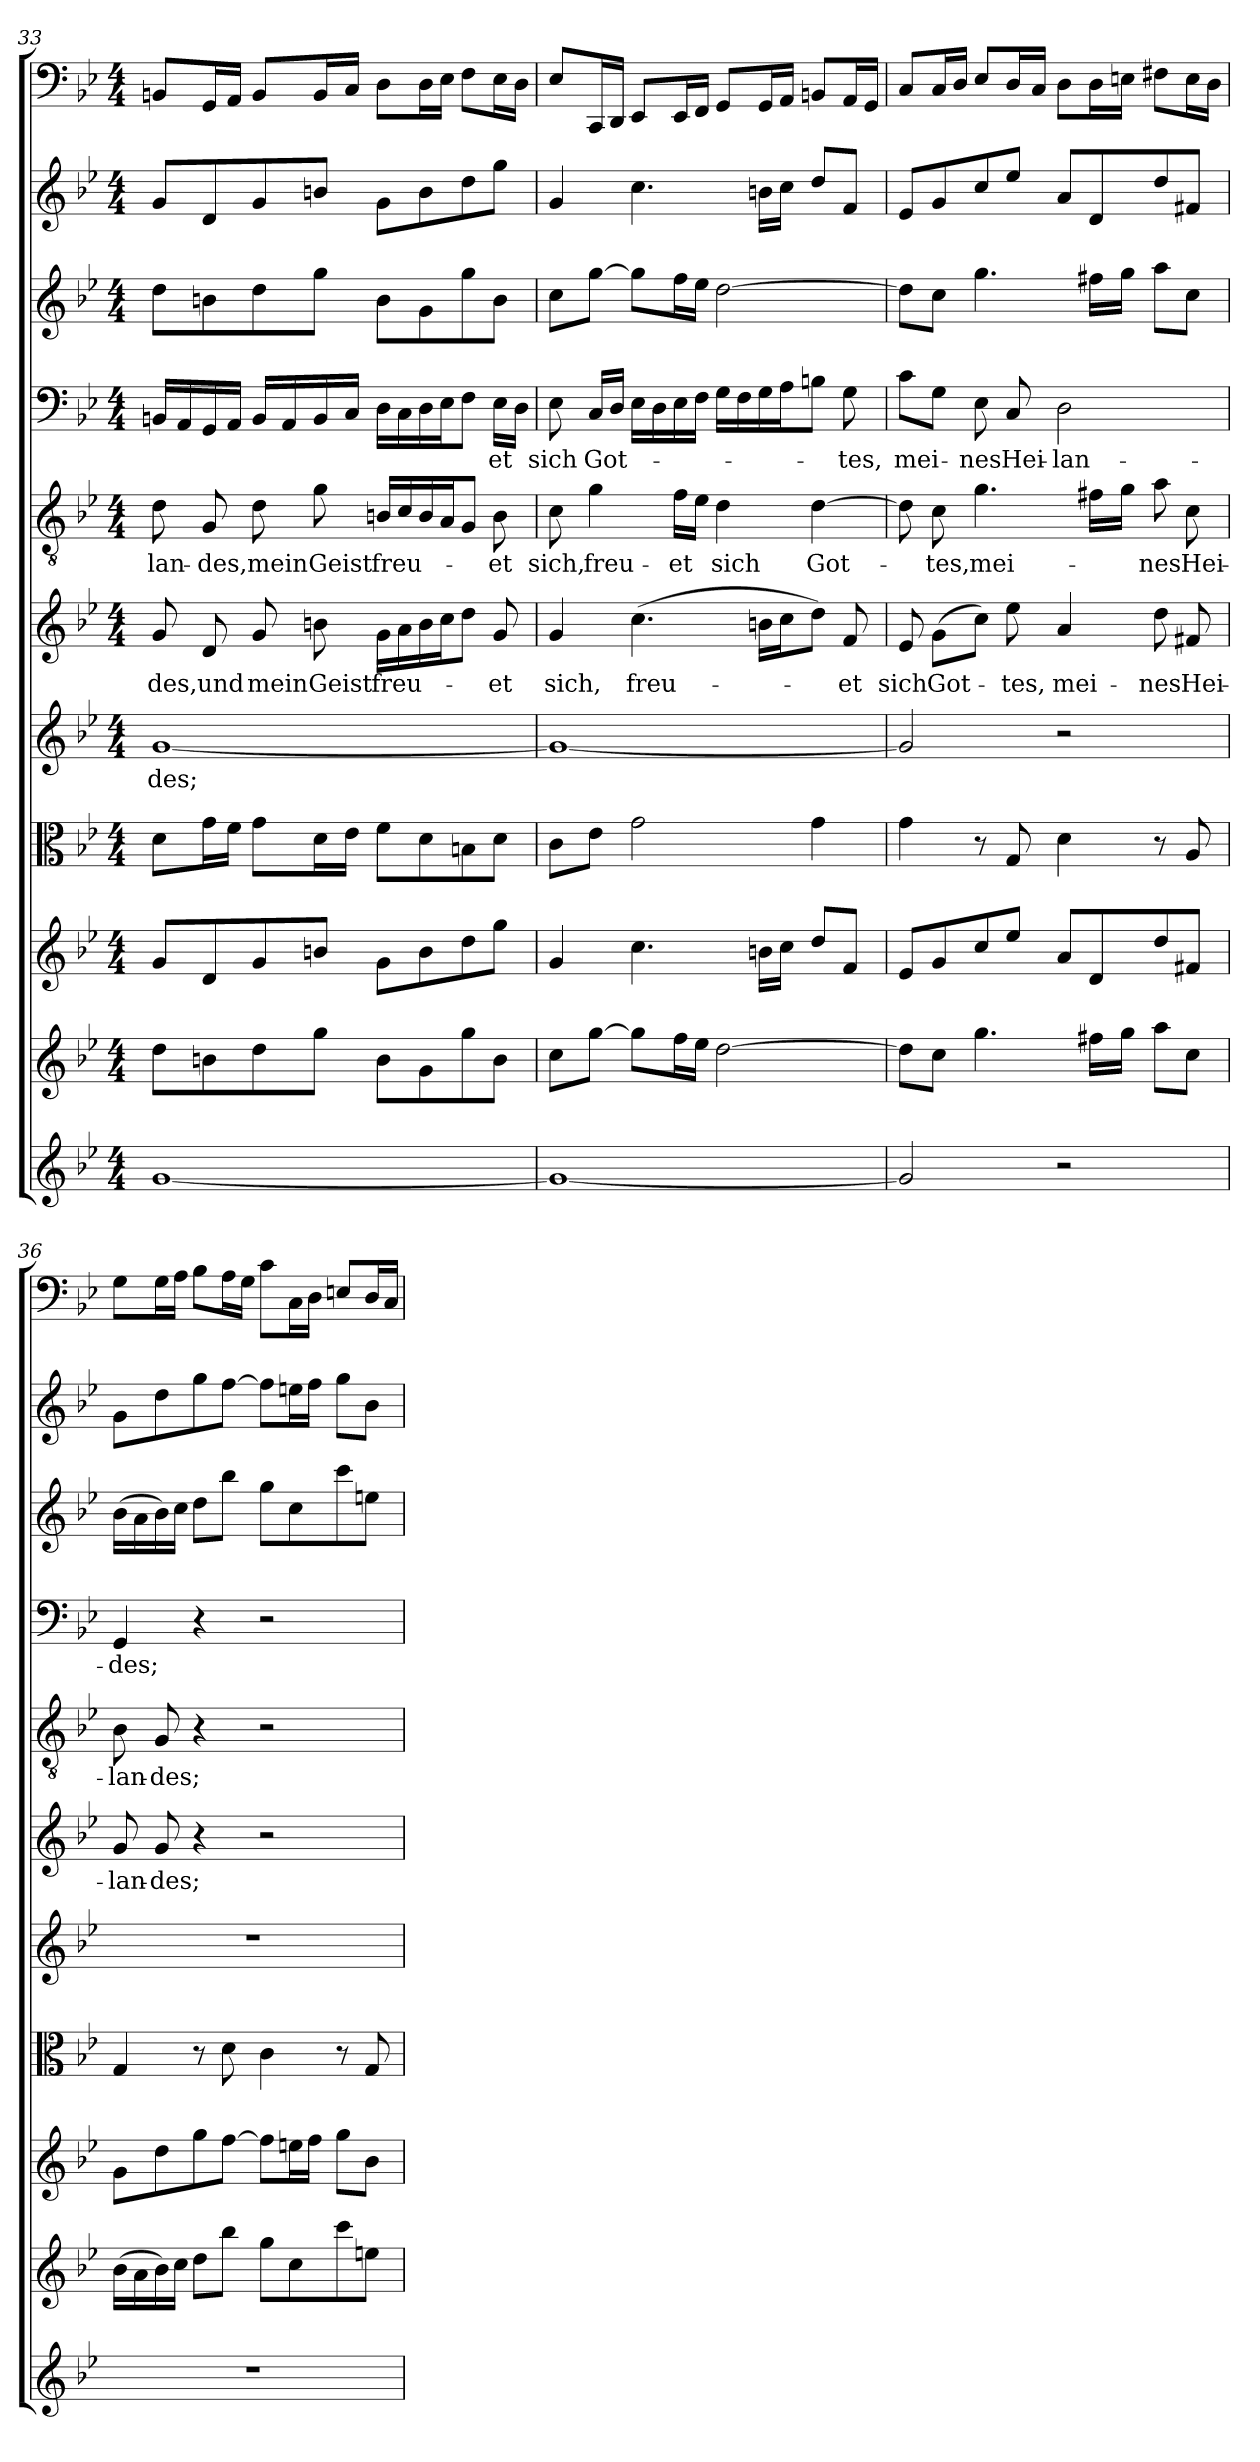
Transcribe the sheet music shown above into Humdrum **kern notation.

**kern	**kern	**kern	**kern	**kern	**text	**kern	**text	**kern	**text	**kern	**text	**kern	**kern	**kern
*part11	*part10	*part9	*part8	*part7	*part7	*part6	*part6	*part5	*part5	*part4	*part4	*part3	*part2	*part1
*staff11	*staff10	*staff9	*staff8	*staff7	*staff7	*staff6	*staff6	*staff5	*staff5	*staff4	*staff4	*staff3	*staff2	*staff1
*clefG2	*clefG2	*clefG2	*clefC3	*clefG2	*	*clefG2	*	*clefGv2	*	*clefF4	*	*clefG2	*clefG2	*clefF4
*k[b-e-]	*k[b-e-]	*k[b-e-]	*k[b-e-]	*k[b-e-]	*	*k[b-e-]	*	*k[b-e-]	*	*k[b-e-]	*	*k[b-e-]	*k[b-e-]	*k[b-e-]
*g:	*g:	*g:	*g:	*g:	*	*g:	*	*g:	*	*g:	*	*g:	*g:	*g:
*M4/4	*M4/4	*M4/4	*M4/4	*M4/4	*	*M4/4	*	*M4/4	*	*M4/4	*	*M4/4	*M4/4	*M4/4
=33	=33	=33	=33	=33	=33	=33	=33	=33	=33	=33	=33	=33	=33	=33
[1g/	8dd\L	8g/L	8d\L	[1g/	-des;	8g/	-des,	8d\	-lan-	16BBn/LL	.	8dd\L	8g/L	8BBn/L
.	.	.	.	.	.	.	.	.	.	16AA/	.	.	.	.
.	8bn\	8d/	16g\L	.	.	8d/	und	8G/	-des,	16GG/	.	8bn\	8d/	16GG/L
.	.	.	16f\JJ	.	.	.	.	.	.	16AA/JJ	.	.	.	16AA/JJ
.	8dd\	8g/	8g\L	.	.	8g/	mein	8d\	mein	16BB/LL	.	8dd\	8g/	8BB/L
.	.	.	.	.	.	.	.	.	.	16AA/	.	.	.	.
.	8gg\J	8bn/J	16d\L	.	.	8bn\	Geist	8g\	Geist	16BB/	.	8gg\J	8bn/J	16BB/L
.	.	.	16e-\JJ	.	.	.	.	.	.	16C/JJ	.	.	.	16C/JJ
.	8b\L	8g\L	8f\L	.	.	16g\LL	freu-	16Bn/LL	freu-	16D\LL	.	8b\L	8g\L	8D\L
.	.	.	.	.	.	16a\	.	16c/	.	16C\	.	.	.	.
.	8g\	8b\	8d\	.	.	16b\	.	16B/	.	16D\	.	8g\	8b\	16D\L
.	.	.	.	.	.	16cc\J	.	16A/J	.	16E-\J	.	.	.	16E-\JJ
.	8gg\	8dd\	8Bn\	.	.	8dd\J	.	8G/J	.	8F\J	.	8gg\	8dd\	8F\L
.	8b\J	8gg\J	8d\J	.	.	8g/	-et	8B\	-et	16E-\LL	-et	8b\J	8gg\J	16E-\L
.	.	.	.	.	.	.	.	.	.	16D\JJ	.	.	.	16D\JJ
=34	=34	=34	=34	=34	=34	=34	=34	=34	=34	=34	=34	=34	=34	=34
1g/_	8cc\L	4g/	8c\L	1g/_	.	4g/	sich,	8c\	sich,	8E-\	sich	8cc\L	4g/	8E-/L
.	[8gg\J	.	8e-\J	.	.	.	.	4g\	freu-	16C/LL	Got-	[8gg\J	.	16CC/L
.	.	.	.	.	.	.	.	.	.	16D/JJ	.	.	.	16DD/JJ
.	8gg\L]	4.cc\	2g\	.	.	(4.cc\	freu-	.	.	16E-\LL	.	8gg\L]	4.cc\	8EE-/L
.	.	.	.	.	.	.	.	.	.	16D\	.	.	.	.
.	16ff\L	.	.	.	.	.	.	16f\LL	-et	16E-\	.	16ff\L	.	16EE-/L
.	16ee-\JJ	.	.	.	.	.	.	16e-\JJ	.	16F\JJ	.	16ee-\JJ	.	16FF/JJ
.	[2dd\	.	.	.	.	.	.	4d\	sich	16G\LL	.	[2dd\	.	8GG/L
.	.	.	.	.	.	.	.	.	.	16F\	.	.	.	.
.	.	16bn\LL	.	.	.	16bn\LL	.	.	.	16G\	.	.	16bn\LL	16GG/L
.	.	16cc\JJ	.	.	.	16cc\J	.	.	.	16A\J	.	.	16cc\JJ	16AA/JJ
.	.	8dd/L	4g\	.	.	8dd\J)	.	[4d\	Got-	8Bn\J	.	.	8dd/L	8BBn/L
.	.	8f/J	.	.	.	8f/	-et	.	.	8G\	-tes,	.	8f/J	16AA/L
.	.	.	.	.	.	.	.	.	.	.	.	.	.	16GG/JJ
=35	=35	=35	=35	=35	=35	=35	=35	=35	=35	=35	=35	=35	=35	=35
2g/]	8dd\L]	8e-/L	4g\	2g/]	.	8e-/	sich	8d\]	.	8c\L	mei-	8dd\L]	8e-/L	8C/L
.	8cc\J	8g/	.	.	.	(8g\L	Got-	8c\	-tes,	8G\J	.	8cc\J	8g/	16C/L
.	.	.	.	.	.	.	.	.	.	.	.	.	.	16D/JJ
.	4.gg\	8cc/	8r	.	.	8cc\J)	.	4.g\	mei-	8E-\	-nes	4.gg\	8cc/	8E-/L
.	.	8ee-/J	8G/	.	.	8ee-\	-tes,	.	.	8C/	Hei-	.	8ee-/J	16D/L
.	.	.	.	.	.	.	.	.	.	.	.	.	.	16C/JJ
2r	.	8a/L	4d\	2r	.	4a/	mei-	.	.	2D\	-lan-	.	8a/L	8D\L
.	16ff#X\LL	8d/	.	.	.	.	.	16f#X\LL	.	.	.	16ff#X\LL	8d/	16D\L
.	16gg\JJ	.	.	.	.	.	.	16g\JJ	.	.	.	16gg\JJ	.	16En\JJ
.	8aa\L	8dd/	8r	.	.	8dd\	-nes	8a\	-nes	.	.	8aa\L	8dd/	8F#X\L
.	8cc\J	8f#X/J	8A/	.	.	8f#X/	Hei-	8c\	Hei-	.	.	8cc\J	8f#X/J	16E\L
.	.	.	.	.	.	.	.	.	.	.	.	.	.	16D\JJ
=36	=36	=36	=36	=36	=36	=36	=36	=36	=36	=36	=36	=36	=36	=36
1r	(16b-\LL	8g\L	4G/	1r	.	8g/	-lan-	8B-\	-lan-	4GG/	-des;	(16b-\LL	8g\L	8G\L
.	16a\	.	.	.	.	.	.	.	.	.	.	16a\	.	.
.	16b-\)	8dd\	.	.	.	8g/	-des;	8G/	-des;	.	.	16b-\)	8dd\	16G\L
.	16cc\JJ	.	.	.	.	.	.	.	.	.	.	16cc\JJ	.	16A\JJ
.	8dd\L	8gg\	8r	.	.	4r	.	4r	.	4r	.	8dd\L	8gg\	8B-\L
.	8bb-\J	[8ff\J	8d\	.	.	.	.	.	.	.	.	8bb-\J	[8ff\J	16A\L
.	.	.	.	.	.	.	.	.	.	.	.	.	.	16G\JJ
.	8gg\L	8ff\L]	4c\	.	.	2r	.	2r	.	2r	.	8gg\L	8ff\L]	8c\L
.	8cc\	16een\L	.	.	.	.	.	.	.	.	.	8cc\	16een\L	16C\L
.	.	16ff\JJ	.	.	.	.	.	.	.	.	.	.	16ff\JJ	16D\JJ
.	8ccc\	8gg\L	8r	.	.	.	.	.	.	.	.	8ccc\	8gg\L	8En/L
.	8een\J	8b-\J	8G/	.	.	.	.	.	.	.	.	8een\J	8b-\J	16D/L
.	.	.	.	.	.	.	.	.	.	.	.	.	.	16C/JJ
=	=	=	=	=	=	=	=	=	=	=	=	=	=	=
*-	*-	*-	*-	*-	*-	*-	*-	*-	*-	*-	*-	*-	*-	*-
